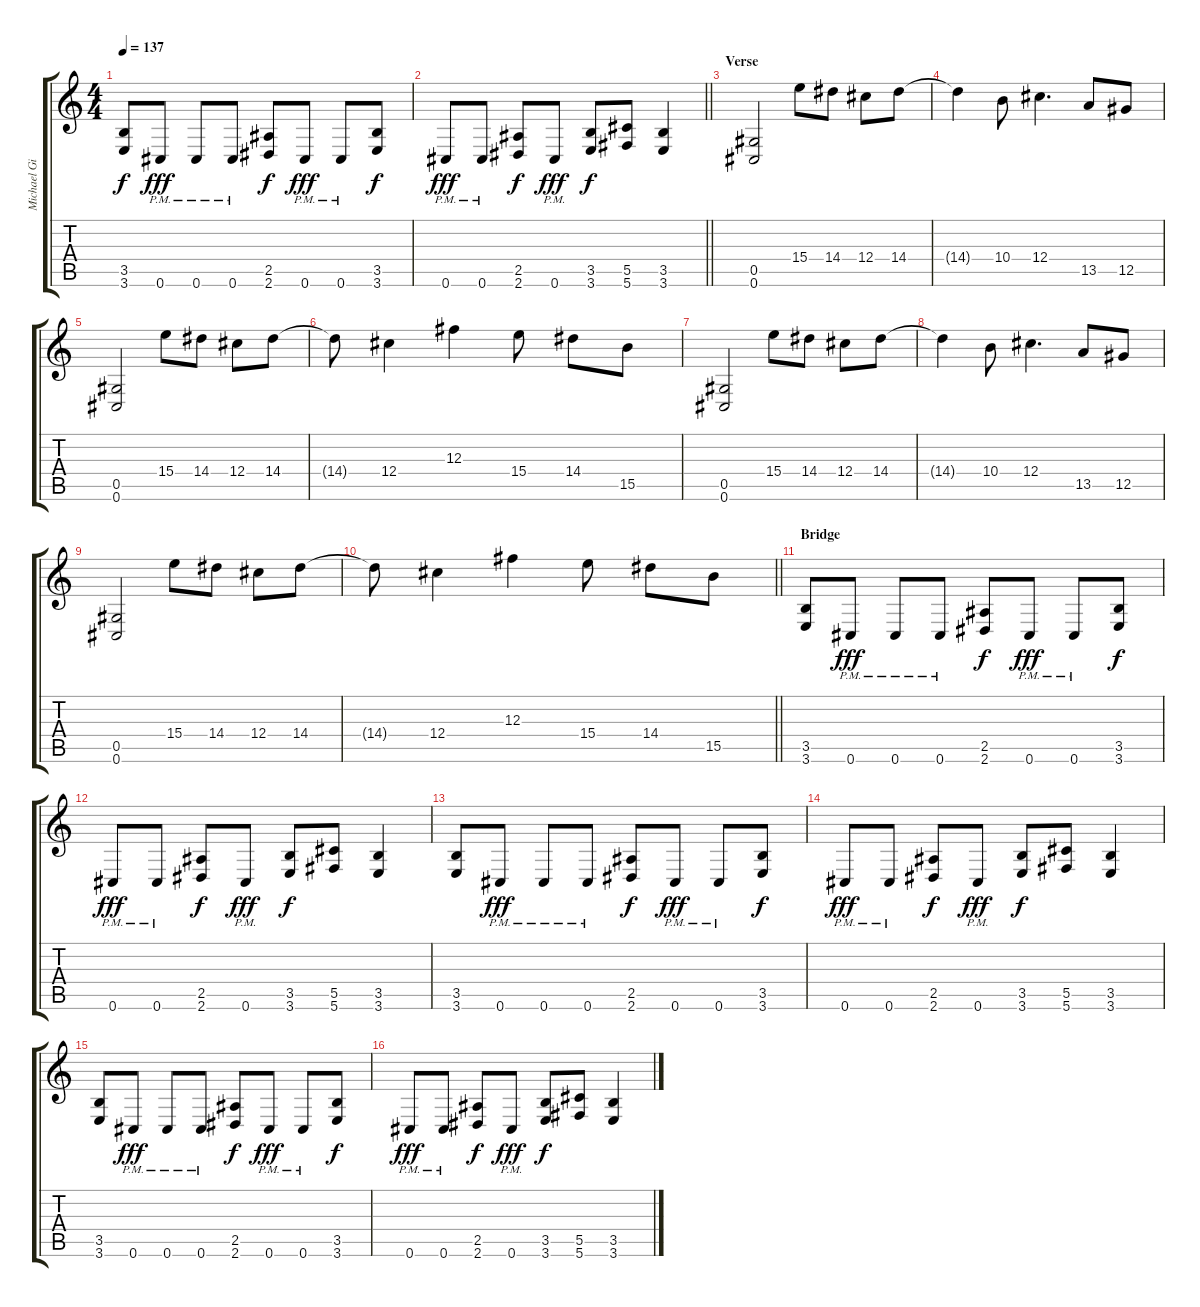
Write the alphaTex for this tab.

\track ("Michael Gilbert" "Michael Gi") {instrument distortionguitar}
\staff {score tabs}
\tuning (Eb4 Bb3 Gb3 Db3 Ab2 Db2) {hide}
\ts (4 4)
\tempo 137
\clef g2
\ks c
(3.5 3.6).8{dy f} 0.6{pm}.8{dy fff} 0.6{pm}.8 0.6{pm}.8 (2.5 2.6).8{dy f} 0.6{pm}.8{dy fff} 0.6{pm}.8 (3.5 3.6).8{dy f} |
\barLineRight lightlight
0.6{pm}.8{dy fff} 0.6{pm}.8 (2.5 2.6).8{dy f} 0.6{pm}.8{dy fff} (3.5 3.6).8{dy f} (5.5 5.6).8 (3.5 3.6).4 |
\section ("" "Verse")
(0.5 0.6).2 15.4.8 14.4.8 12.4.8 14.4.8 |
14.4{t}.4 10.4.8 12.4.4{d} 13.5.8 12.5.8 |
(0.5 0.6).2 15.4.8 14.4.8 12.4.8 14.4.8 |
14.4{t}.8 12.4.4 12.3.4 15.4.8 14.4.8 15.5.8 |
(0.5 0.6).2 15.4.8 14.4.8 12.4.8 14.4.8 |
14.4{t}.4 10.4.8 12.4.4{d} 13.5.8 12.5.8 |
(0.5 0.6).2 15.4.8 14.4.8 12.4.8 14.4.8 |
\barLineRight lightlight
14.4{t}.8 12.4.4 12.3.4 15.4.8 14.4.8 15.5.8 |
\section ("" "Bridge")
(3.5 3.6).8 0.6{pm}.8{dy fff} 0.6{pm}.8 0.6{pm}.8 (2.5 2.6).8{dy f} 0.6{pm}.8{dy fff} 0.6{pm}.8 (3.5 3.6).8{dy f} |
0.6{pm}.8{dy fff} 0.6{pm}.8 (2.5 2.6).8{dy f} 0.6{pm}.8{dy fff} (3.5 3.6).8{dy f} (5.5 5.6).8 (3.5 3.6).4 |
(3.5 3.6).8 0.6{pm}.8{dy fff} 0.6{pm}.8 0.6{pm}.8 (2.5 2.6).8{dy f} 0.6{pm}.8{dy fff} 0.6{pm}.8 (3.5 3.6).8{dy f} |
0.6{pm}.8{dy fff} 0.6{pm}.8 (2.5 2.6).8{dy f} 0.6{pm}.8{dy fff} (3.5 3.6).8{dy f} (5.5 5.6).8 (3.5 3.6).4 |
(3.5 3.6).8 0.6{pm}.8{dy fff} 0.6{pm}.8 0.6{pm}.8 (2.5 2.6).8{dy f} 0.6{pm}.8{dy fff} 0.6{pm}.8 (3.5 3.6).8{dy f} |
0.6{pm}.8{dy fff} 0.6{pm}.8 (2.5 2.6).8{dy f} 0.6{pm}.8{dy fff} (3.5 3.6).8{dy f} (5.5 5.6).8 (3.5 3.6).4
